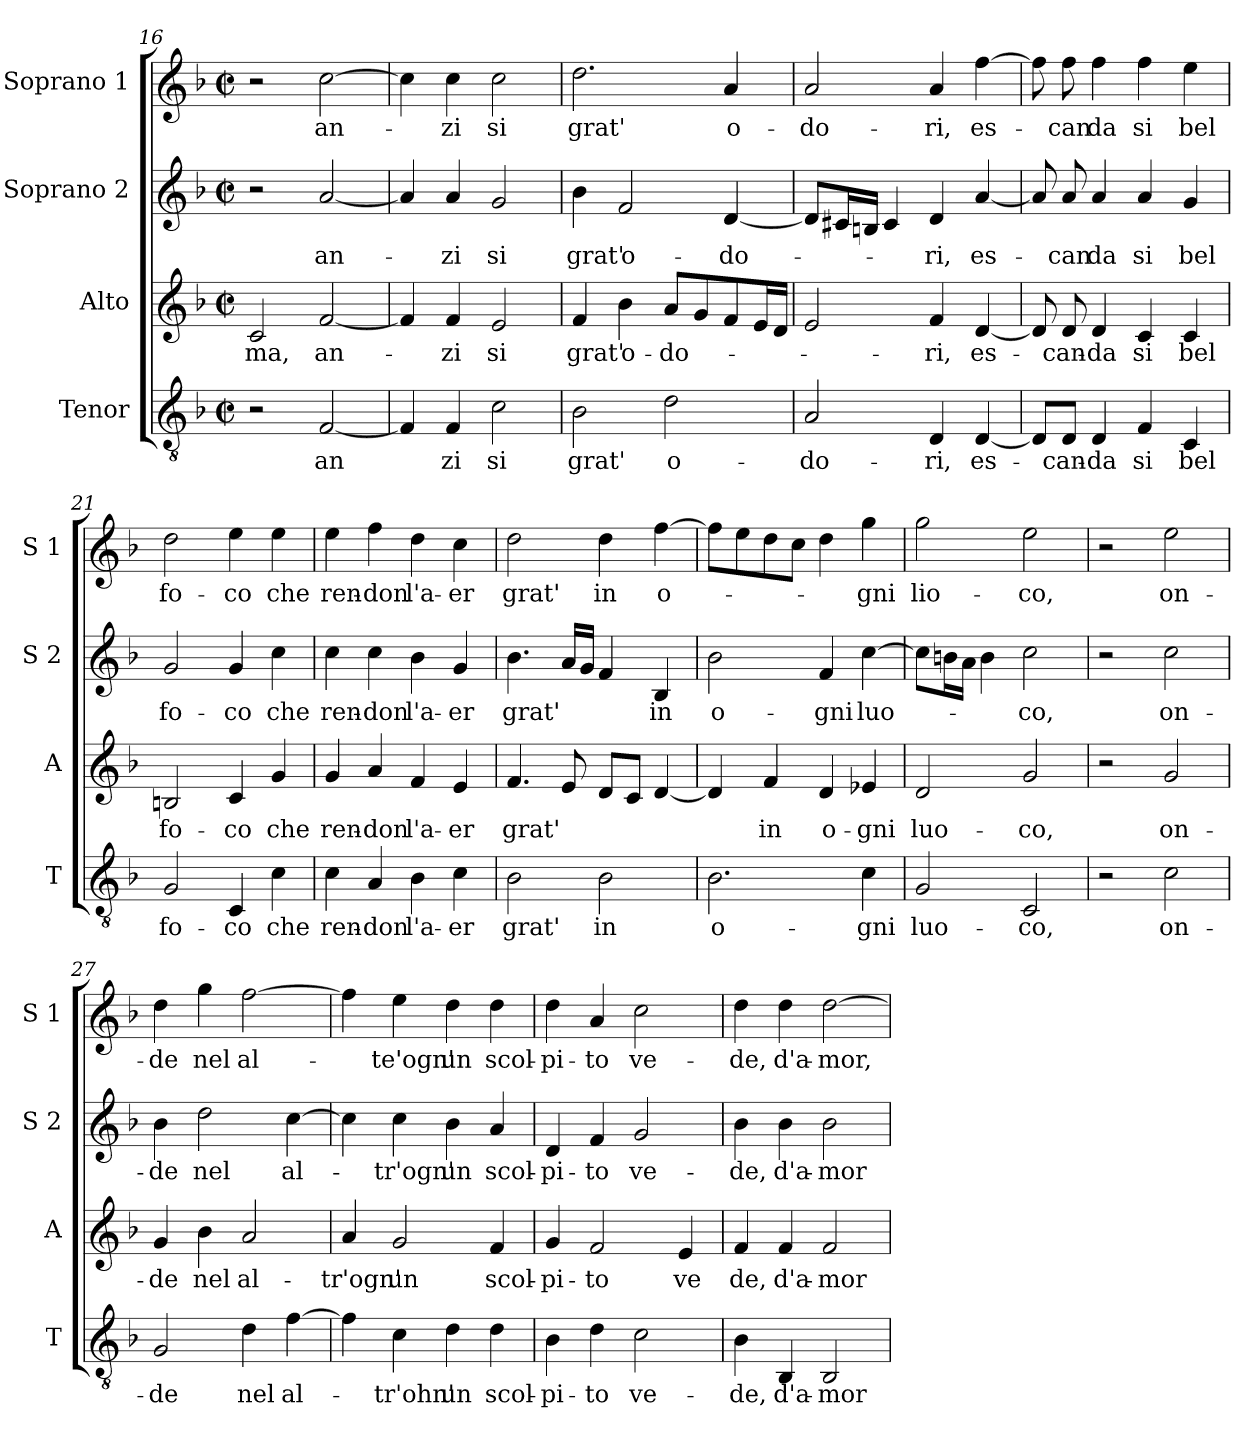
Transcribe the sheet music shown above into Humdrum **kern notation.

**kern	**text	**kern	**text	**kern	**text	**kern	**text
*part4	*part4	*part3	*part3	*part2	*part2	*part1	*part1
*staff4	*staff4	*staff3	*staff3	*staff2	*staff2	*staff1	*staff1
*I"Tenor	*	*I"Alto	*	*I"Soprano 2	*	*I"Soprano 1	*
*I'T	*	*I'A	*	*I'S 2	*	*I'S 1	*
*clefGv2	*	*clefG2	*	*clefG2	*	*clefG2	*
*k[b-]	*	*k[b-]	*	*k[b-]	*	*k[b-]	*
*F:	*	*F:	*	*F:	*	*F:	*
*M2/2	*	*M2/2	*	*M2/2	*	*M2/2	*
*met(c|)	*	*met(c|)	*	*met(c|)	*	*met(c|)	*
=16	=16	=16	=16	=16	=16	=16	=16
!	!	!	!LO:LY:b	!	!	!	!
2r	.	2c/	-ma,	2r	.	2r	.
!	!LO:LY:b	!	!LO:LY:b	!	!LO:LY:b	!	!LO:LY:b
[2F/	an	[2f/	an-	[2a/	an-	[2cc\	an-
=17	=17	=17	=17	=17	=17	=17	=17
4F/]	.	4f/]	.	4a/]	.	4cc\]	.
!	!LO:LY:b	!	!LO:LY:b	!	!LO:LY:b	!	!LO:LY:b
4F/	zi	4f/	-zi	4a/	-zi	4cc\	-zi
!	!LO:LY:b	!	!LO:LY:b	!	!LO:LY:b	!	!LO:LY:b
2c\	si	2e/	si	2g/	si	2cc\	si
!!LO:PB:g=z
=18	=18	=18	=18	=18	=18	=18	=18
!	!LO:LY:b	!	!LO:LY:b	!	!LO:LY:b	!	!LO:LY:b
2B-\	grat'	4f/	grat'	4b-\	grat'	2.dd\	grat'
!	!	!	!LO:LY:b	!	!LO:LY:b	!	!
.	.	4b-\	o-	2f/	o-	.	.
!	!LO:LY:b	!	!LO:LY:b	!	!	!	!
2d\	o-	8a/L	-do-	.	.	.	.
.	.	8g/	.	.	.	.	.
!	!	!	!	!	!LO:LY:b	!	!LO:LY:b
.	.	8f/	.	[4d/	-do-	4a/	o-
.	.	16e/L	.	.	.	.	.
.	.	16d/JJ	.	.	.	.	.
=19	=19	=19	=19	=19	=19	=19	=19
!	!LO:LY:b	!	!	!	!	!	!LO:LY:b
2A/	-do-	2e/	.	8d/L]	.	2a/	-do-
.	.	.	.	16c#X/L	.	.	.
.	.	.	.	16Bn/JJ	.	.	.
.	.	.	.	4c#/	.	.	.
!	!LO:LY:b	!	!LO:LY:b	!	!LO:LY:b	!	!LO:LY:b
4D/	-ri,	4f/	-ri,	4d/	-ri,	4a/	-ri,
!	!LO:LY:b	!	!LO:LY:b	!	!LO:LY:b	!	!LO:LY:b
[4D/	es-	[4d/	es-	[4a/	es-	[4ff\	es-
=20	=20	=20	=20	=20	=20	=20	=20
8D/L]	.	8d/]	.	8a/]	.	8ff\]	.
!	!LO:LY:b	!	!LO:LY:b	!	!LO:LY:b	!	!LO:LY:b
8D/J	-can-	8d/	-can-	8a/	-can	8ff\	-can
!	!LO:LY:b	!	!LO:LY:b	!	!LO:LY:b	!	!LO:LY:b
4D/	-da	4d/	-da	4a/	da	4ff\	da
!	!LO:LY:b	!	!LO:LY:b	!	!LO:LY:b	!	!LO:LY:b
4F/	si	4c/	si	4a/	si	4ff\	si
!	!LO:LY:b	!	!LO:LY:b	!	!LO:LY:b	!	!LO:LY:b
4C/	bel	4c/	bel	4g/	bel	4ee\	bel
=21	=21	=21	=21	=21	=21	=21	=21
!	!LO:LY:b	!	!LO:LY:b	!	!LO:LY:b	!	!LO:LY:b
2G/	fo-	2Bn/	fo-	2g/	fo-	2dd\	fo-
!	!LO:LY:b	!	!LO:LY:b	!	!LO:LY:b	!	!LO:LY:b
4C/	-co	4c/	-co	4g/	-co	4ee\	-co
!	!LO:LY:b	!	!LO:LY:b	!	!LO:LY:b	!	!LO:LY:b
4c\	che	4g/	che	4cc\	che	4ee\	che
=22	=22	=22	=22	=22	=22	=22	=22
!	!LO:LY:b	!	!LO:LY:b	!	!LO:LY:b	!	!LO:LY:b
4c\	ren-	4g/	ren-	4cc\	ren-	4ee\	ren-
!	!LO:LY:b	!	!LO:LY:b	!	!LO:LY:b	!	!LO:LY:b
4A/	-don	4a/	-don	4cc\	-don	4ff\	-don
!	!LO:LY:b	!	!LO:LY:b	!	!LO:LY:b	!	!LO:LY:b
4B-\	l'a-	4f/	l'a-	4b-\	l'a-	4dd\	l'a-
!	!LO:LY:b	!	!LO:LY:b	!	!LO:LY:b	!	!LO:LY:b
4c\	-er	4e/	-er	4g/	-er	4cc\	-er
=23	=23	=23	=23	=23	=23	=23	=23
!	!LO:LY:b	!	!LO:LY:b	!	!LO:LY:b	!	!LO:LY:b
2B-\	grat'	4.f/	grat'	4.b-\	grat'	2dd\	grat'
.	.	8e/	.	16a/LL	.	.	.
.	.	.	.	16g/JJ	.	.	.
!	!LO:LY:b	!	!	!	!	!	!LO:LY:b
2B-\	in	8d/L	.	4f/	.	4dd\	in
.	.	8c/J	.	.	.	.	.
!	!	!	!	!	!LO:LY:b	!	!LO:LY:b
.	.	[4d/	.	4B-/	in	[4ff\	o-
!!LO:LB:g=z
=24	=24	=24	=24	=24	=24	=24	=24
!	!LO:LY:b	!	!	!	!LO:LY:b	!	!
2.B-\	o-	4d/]	.	2b-\	o-	8ff\L]	.
.	.	.	.	.	.	8ee\	.
!	!	!	!LO:LY:b	!	!	!	!
.	.	4f/	in	.	.	8dd\	.
.	.	.	.	.	.	8cc\J	.
!	!	!	!LO:LY:b	!	!LO:LY:b	!	!
.	.	4d/	o-	4f/	-gni	4dd\	.
!	!LO:LY:b	!	!LO:LY:b	!	!LO:LY:b	!	!LO:LY:b
4c\	-gni	4e-X/	-gni	[4cc\	luo-	4gg\	-gni
=25	=25	=25	=25	=25	=25	=25	=25
!	!LO:LY:b	!	!LO:LY:b	!	!	!	!LO:LY:b
2G/	luo-	2d/	luo-	8cc\L]	.	2gg\	lio-
.	.	.	.	16bn\L	.	.	.
.	.	.	.	16a\JJ	.	.	.
.	.	.	.	4b\	.	.	.
!	!LO:LY:b	!	!LO:LY:b	!	!LO:LY:b	!	!LO:LY:b
2C/	-co,	2g/	-co,	2cc\	-co,	2ee\	-co,
=26	=26	=26	=26	=26	=26	=26	=26
2r	.	2r	.	2r	.	2r	.
!	!LO:LY:b	!	!LO:LY:b	!	!LO:LY:b	!	!LO:LY:b
2c\	on-	2g/	on-	2cc\	on-	2ee\	on-
=27	=27	=27	=27	=27	=27	=27	=27
!	!LO:LY:b	!	!LO:LY:b	!	!LO:LY:b	!	!LO:LY:b
2G/	-de	4g/	-de	4b-\	-de	4dd\	-de
!	!	!	!LO:LY:b	!	!LO:LY:b	!	!LO:LY:b
.	.	4b-\	nel	2dd\	nel	4gg\	nel
!	!LO:LY:b	!	!LO:LY:b	!	!	!	!LO:LY:b
4d\	nel	2a/	al-	.	.	[2ff\	al-
!	!LO:LY:b	!	!	!	!LO:LY:b	!	!
[4f\	al-	.	.	[4cc\	al-	.	.
=28	=28	=28	=28	=28	=28	=28	=28
!	!	!	!LO:LY:b	!	!	!	!
4f\]	.	4a/	-tr'ogn'	4cc\]	.	4ff\]	.
!	!LO:LY:b	!	!LO:LY:b	!	!LO:LY:b	!	!LO:LY:b
4c\	-tr'ohn'	2g/	un	4cc\	-tr'ogn'	4ee\	-te'ogn'
!	!LO:LY:b	!	!	!	!LO:LY:b	!	!LO:LY:b
4d\	un	.	.	4b-\	un	4dd\	un
!	!LO:LY:b	!	!LO:LY:b	!	!LO:LY:b	!	!LO:LY:b
4d\	scol-	4f/	scol-	4a/	scol-	4dd\	scol-
=29	=29	=29	=29	=29	=29	=29	=29
!	!LO:LY:b	!	!LO:LY:b	!	!LO:LY:b	!	!LO:LY:b
4B-\	-pi-	4g/	-pi-	4d/	-pi-	4dd\	-pi-
!	!LO:LY:b	!	!LO:LY:b	!	!LO:LY:b	!	!LO:LY:b
4d\	-to	2f/	-to	4f/	-to	4a/	-to
!	!LO:LY:b	!	!	!	!LO:LY:b	!	!LO:LY:b
2c\	ve-	.	.	2g/	ve-	2cc\	ve-
!	!	!	!LO:LY:b	!	!	!	!
.	.	4e/	ve	.	.	.	.
!!LO:LB:g=z
=30	=30	=30	=30	=30	=30	=30	=30
!	!LO:LY:b	!	!LO:LY:b	!	!LO:LY:b	!	!LO:LY:b
4B-\	-de,	4f/	de,	4b-\	-de,	4dd\	-de,
!	!LO:LY:b	!	!LO:LY:b	!	!LO:LY:b	!	!LO:LY:b
4BB-/	d'a-	4f/	d'a-	4b-\	d'a-	4dd\	d'a-
!	!LO:LY:b	!	!LO:LY:b	!	!LO:LY:b	!	!LO:LY:b
2BB-/	-mor	2f/	-mor	2b-\	-mor	[2dd\	-mor,
=	=	=	=	=	=	=	=
*-	*-	*-	*-	*-	*-	*-	*-
